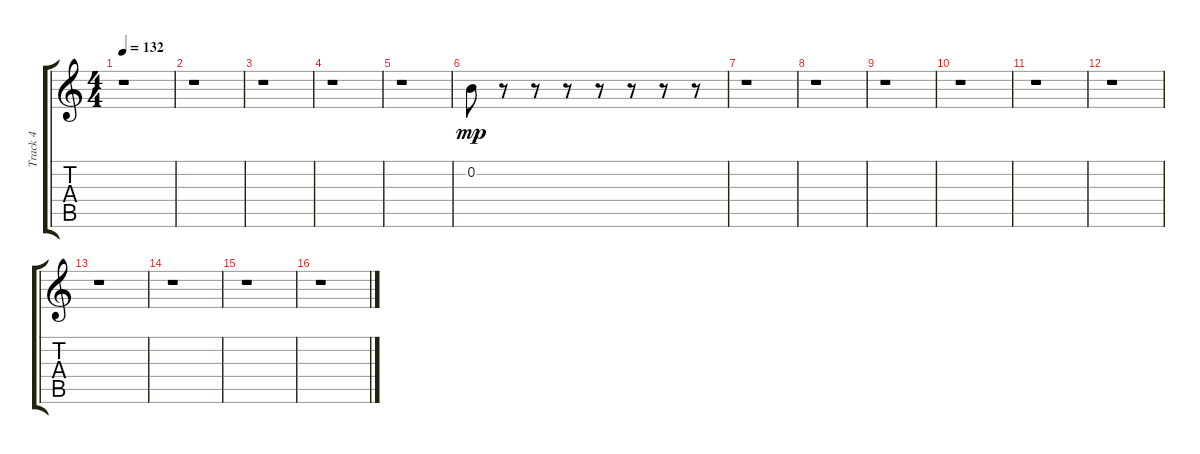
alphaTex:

\track ("Track 4" "Track 4") {instrument acousticguitarsteel}
\staff {score tabs}
\tuning (E4 B3 G3 D3 A2 E2) {hide}
\ts (4 4)
\tempo 132
\clef g2
\ks c
r.1{dy mp} |
r.1 |
r.1 |
r.1 |
r.1 |
0.2.8 r.8 r.8 r.8 r.8 r.8 r.8 r.8 |
r.1 |
r.1 |
r.1 |
r.1 |
r.1 |
r.1 |
r.1 |
r.1 |
r.1 |
r.1
